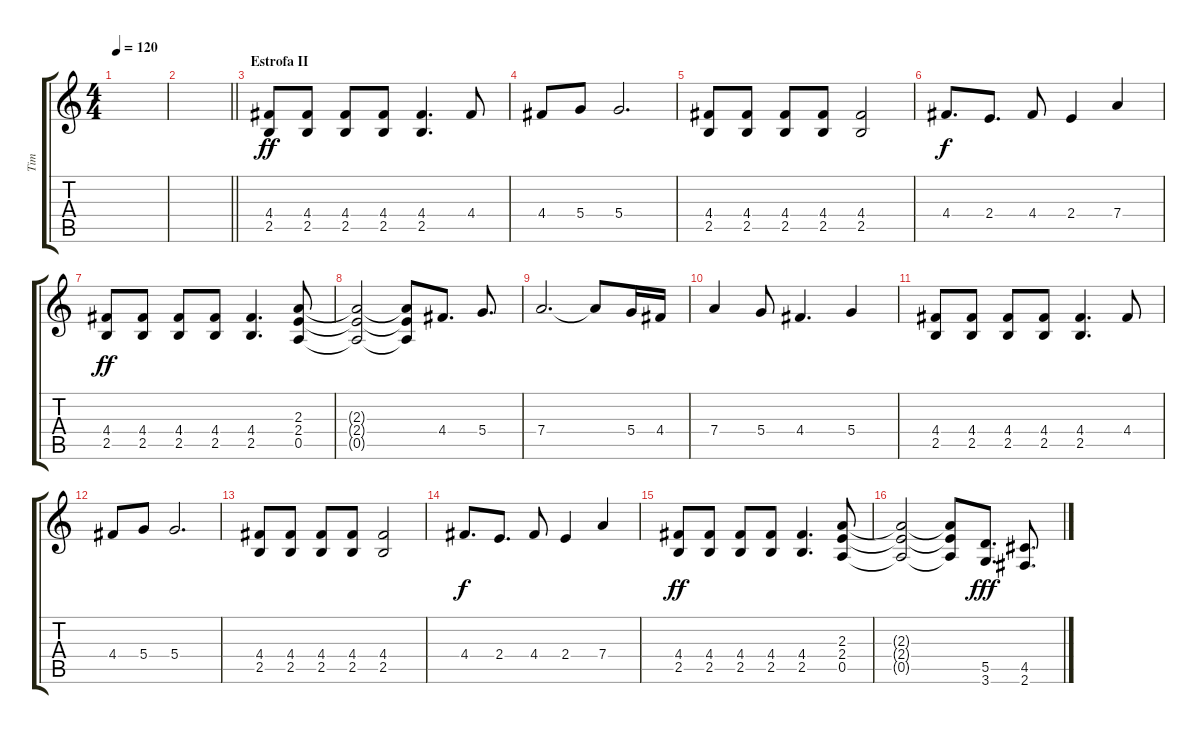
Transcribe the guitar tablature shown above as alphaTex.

\track ("Tim" "Tim") {instrument distortionguitar}
\staff {score tabs}
\tuning (E4 B3 G3 D3 A2 E2) {hide}
\ts (4 4)
\tempo 120
\clef g2
\ks c
|
\barLineRight lightlight
|
\section ("" "Estrofa II")
(4.4 2.5).8{dy ff} (4.4 2.5).8 (4.4 2.5).8 (4.4 2.5).8 (4.4 2.5).4{d} 4.4.8 |
4.4.8 5.4.8 5.4.2{d} |
(4.4 2.5).8 (4.4 2.5).8 (4.4 2.5).8 (4.4 2.5).8 (4.4 2.5).2 |
4.4.8{d dy f} 2.4.8{d} 4.4.8 2.4.4 7.4.4 |
(4.4 2.5).8{dy ff} (4.4 2.5).8 (4.4 2.5).8 (4.4 2.5).8 (4.4 2.5).4{d} (2.3 2.4 0.5).8 |
(2.3{t} 2.4{t} 0.5{t}).2 (2.3{t} 2.4{t} 0.5{t}).8 4.4.8{d} 5.4.8{d} |
7.4.2{d} 7.4{t}.8 5.4.16 4.4.16 |
7.4.4 5.4.8 4.4.4{d} 5.4.4 |
(4.4 2.5).8 (4.4 2.5).8 (4.4 2.5).8 (4.4 2.5).8 (4.4 2.5).4{d} 4.4.8 |
4.4.8 5.4.8 5.4.2{d} |
(4.4 2.5).8 (4.4 2.5).8 (4.4 2.5).8 (4.4 2.5).8 (4.4 2.5).2 |
4.4.8{d dy f} 2.4.8{d} 4.4.8 2.4.4 7.4.4 |
(4.4 2.5).8{dy ff} (4.4 2.5).8 (4.4 2.5).8 (4.4 2.5).8 (4.4 2.5).4{d} (2.3 2.4 0.5).8 |
(2.3{t} 2.4{t} 0.5{t}).2 (2.3{t} 2.4{t} 0.5{t}).8 (5.5 3.6).8{d dy fff} (4.5 2.6).8{d}
